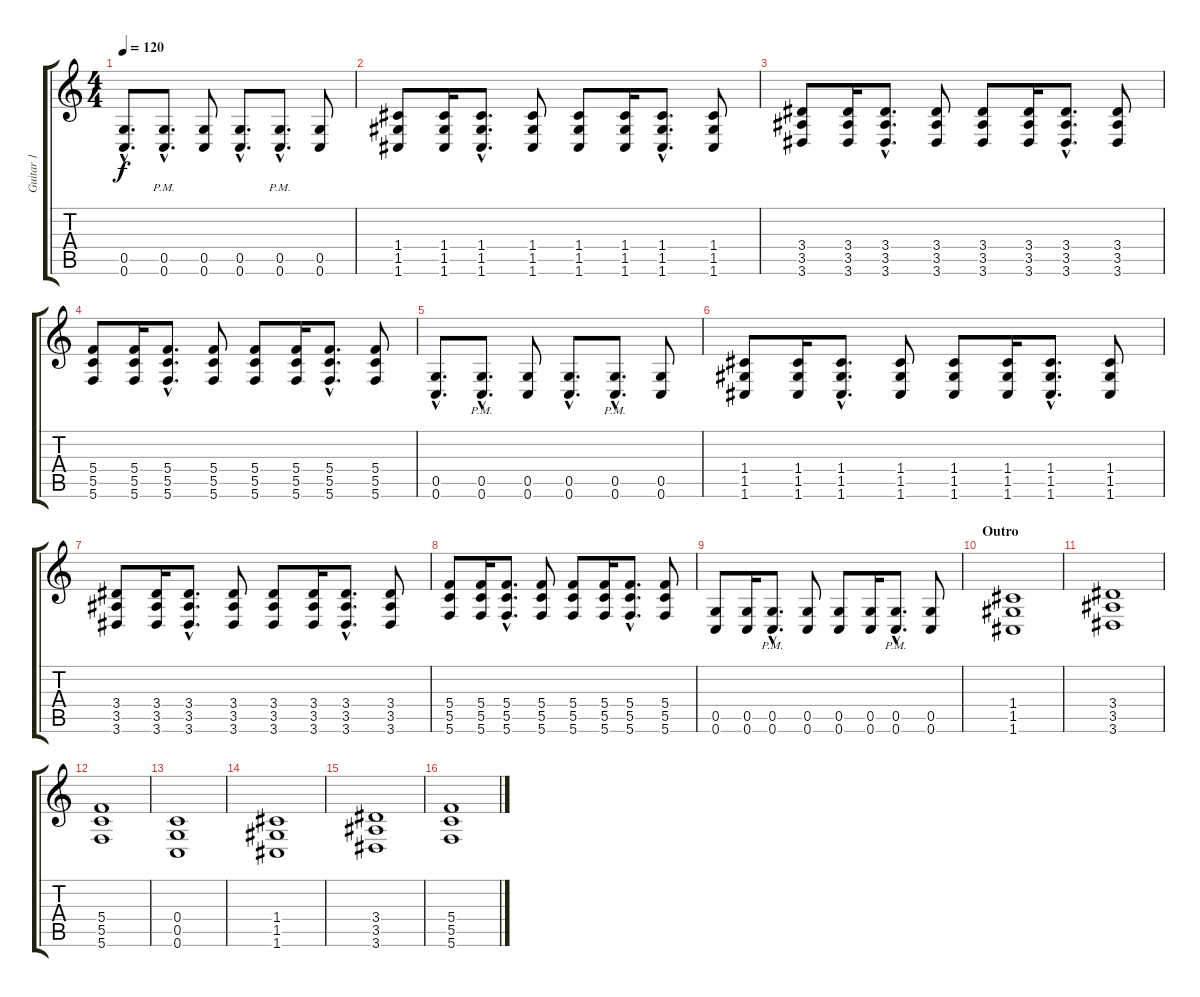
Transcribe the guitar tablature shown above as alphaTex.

\track ("Guitar 1" "Guitar 1") {instrument distortionguitar}
\staff {score tabs}
\tuning (D4 A3 F3 C3 G2 C2) {hide}
\ts (4 4)
\tempo 120
\clef g2
\ks c
(0.5{hac} 0.6{hac}).8{d dy f} (0.5{hac pm} 0.6{hac pm}).8{d} (0.5 0.6).8 (0.5{hac} 0.6{hac}).8{d} (0.5{hac pm} 0.6{hac pm}).8{d} (0.5 0.6).8 |
(1.4 1.5 1.6).8 (1.4 1.5 1.6).16 (1.4{hac} 1.5{hac} 1.6{hac}).8{d} (1.4 1.5 1.6).8 (1.4 1.5 1.6).8 (1.4 1.5 1.6).16 (1.4{hac} 1.5{hac} 1.6{hac}).8{d} (1.4 1.5 1.6).8 |
(3.4 3.5 3.6).8 (3.4 3.5 3.6).16 (3.4{hac} 3.5{hac} 3.6{hac}).8{d} (3.4 3.5 3.6).8 (3.4 3.5 3.6).8 (3.4 3.5 3.6).16 (3.4{hac} 3.5{hac} 3.6{hac}).8{d} (3.4 3.5 3.6).8 |
(5.4 5.5 5.6).8 (5.4 5.5 5.6).16 (5.4{hac} 5.5{hac} 5.6{hac}).8{d} (5.4 5.5 5.6).8 (5.4 5.5 5.6).8 (5.4 5.5 5.6).16 (5.4{hac} 5.5{hac} 5.6{hac}).8{d} (5.4 5.5 5.6).8 |
(0.5{hac} 0.6{hac}).8{d} (0.5{hac pm} 0.6{hac pm}).8{d} (0.5 0.6).8 (0.5{hac} 0.6{hac}).8{d} (0.5{hac pm} 0.6{hac pm}).8{d} (0.5 0.6).8 |
(1.4 1.5 1.6).8 (1.4 1.5 1.6).16 (1.4{hac} 1.5{hac} 1.6{hac}).8{d} (1.4 1.5 1.6).8 (1.4 1.5 1.6).8 (1.4 1.5 1.6).16 (1.4{hac} 1.5{hac} 1.6{hac}).8{d} (1.4 1.5 1.6).8 |
(3.4 3.5 3.6).8 (3.4 3.5 3.6).16 (3.4{hac} 3.5{hac} 3.6{hac}).8{d} (3.4 3.5 3.6).8 (3.4 3.5 3.6).8 (3.4 3.5 3.6).16 (3.4{hac} 3.5{hac} 3.6{hac}).8{d} (3.4 3.5 3.6).8 |
(5.4 5.5 5.6).8 (5.4 5.5 5.6).16 (5.4{hac} 5.5{hac} 5.6{hac}).8{d} (5.4 5.5 5.6).8 (5.4 5.5 5.6).8 (5.4 5.5 5.6).16 (5.4{hac} 5.5{hac} 5.6{hac}).8{d} (5.4 5.5 5.6).8 |
(0.5 0.6).8 (0.5 0.6).16 (0.5{hac pm} 0.6{hac pm}).8{d} (0.5 0.6).8 (0.5 0.6).8 (0.5 0.6).16 (0.5{hac pm} 0.6{hac pm}).8{d} (0.5 0.6).8 |
\section ("" "Outro")
(1.4 1.5 1.6).1 |
(3.4 3.5 3.6).1 |
(5.4 5.5 5.6).1 |
(0.4 0.5 0.6).1 |
(1.4 1.5 1.6).1 |
(3.4 3.5 3.6).1 |
(5.4 5.5 5.6).1
